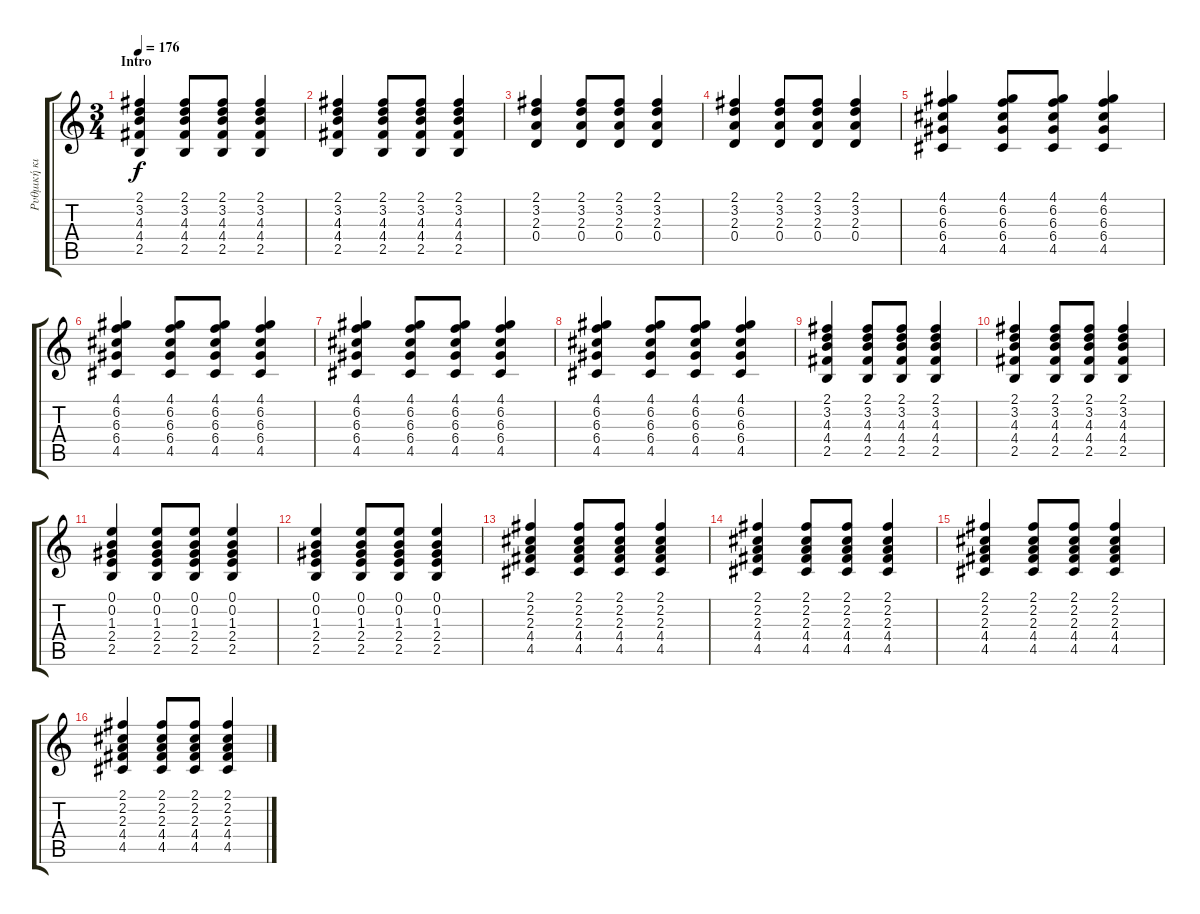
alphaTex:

\track ("Ρυθμική κιθάρα" "Ρυθμική κι") {instrument acousticguitarsteel}
\staff {score tabs}
\tuning (E4 B3 G3 D3 A2 E2) {hide}
\ts (3 4)
\section ("" "Intro")
\tempo 176
\clef g2
\ks c
(2.1 3.2 4.3 4.4 2.5).4{dy f instrument acousticguitarsteel} (2.1 3.2 4.3 4.4 2.5).8 (2.1 3.2 4.3 4.4 2.5).8 (2.1 3.2 4.3 4.4 2.5).4 |
(2.1 3.2 4.3 4.4 2.5).4 (2.1 3.2 4.3 4.4 2.5).8 (2.1 3.2 4.3 4.4 2.5).8 (2.1 3.2 4.3 4.4 2.5).4 |
(2.1 3.2 2.3 0.4).4 (2.1 3.2 2.3 0.4).8 (2.1 3.2 2.3 0.4).8 (2.1 3.2 2.3 0.4).4 |
(2.1 3.2 2.3 0.4).4 (2.1 3.2 2.3 0.4).8 (2.1 3.2 2.3 0.4).8 (2.1 3.2 2.3 0.4).4 |
(4.1 6.2 6.3 6.4 4.5).4 (4.1 6.2 6.3 6.4 4.5).8 (4.1 6.2 6.3 6.4 4.5).8 (4.1 6.2 6.3 6.4 4.5).4 |
(4.1 6.2 6.3 6.4 4.5).4 (4.1 6.2 6.3 6.4 4.5).8 (4.1 6.2 6.3 6.4 4.5).8 (4.1 6.2 6.3 6.4 4.5).4 |
(4.1 6.2 6.3 6.4 4.5).4 (4.1 6.2 6.3 6.4 4.5).8 (4.1 6.2 6.3 6.4 4.5).8 (4.1 6.2 6.3 6.4 4.5).4 |
(4.1 6.2 6.3 6.4 4.5).4 (4.1 6.2 6.3 6.4 4.5).8 (4.1 6.2 6.3 6.4 4.5).8 (4.1 6.2 6.3 6.4 4.5).4 |
(2.1 3.2 4.3 4.4 2.5).4 (2.1 3.2 4.3 4.4 2.5).8 (2.1 3.2 4.3 4.4 2.5).8 (2.1 3.2 4.3 4.4 2.5).4 |
(2.1 3.2 4.3 4.4 2.5).4 (2.1 3.2 4.3 4.4 2.5).8 (2.1 3.2 4.3 4.4 2.5).8 (2.1 3.2 4.3 4.4 2.5).4 |
(0.1 0.2 1.3 2.4 2.5).4 (0.1 0.2 1.3 2.4 2.5).8 (0.1 0.2 1.3 2.4 2.5).8 (0.1 0.2 1.3 2.4 2.5).4 |
(0.1 0.2 1.3 2.4 2.5).4 (0.1 0.2 1.3 2.4 2.5).8 (0.1 0.2 1.3 2.4 2.5).8 (0.1 0.2 1.3 2.4 2.5).4 |
(2.1 2.2 2.3 4.4 4.5).4 (2.1 2.2 2.3 4.4 4.5).8 (2.1 2.2 2.3 4.4 4.5).8 (2.1 2.2 2.3 4.4 4.5).4 |
(2.1 2.2 2.3 4.4 4.5).4 (2.1 2.2 2.3 4.4 4.5).8 (2.1 2.2 2.3 4.4 4.5).8 (2.1 2.2 2.3 4.4 4.5).4 |
(2.1 2.2 2.3 4.4 4.5).4 (2.1 2.2 2.3 4.4 4.5).8 (2.1 2.2 2.3 4.4 4.5).8 (2.1 2.2 2.3 4.4 4.5).4 |
(2.1 2.2 2.3 4.4 4.5).4 (2.1 2.2 2.3 4.4 4.5).8 (2.1 2.2 2.3 4.4 4.5).8 (2.1 2.2 2.3 4.4 4.5).4
